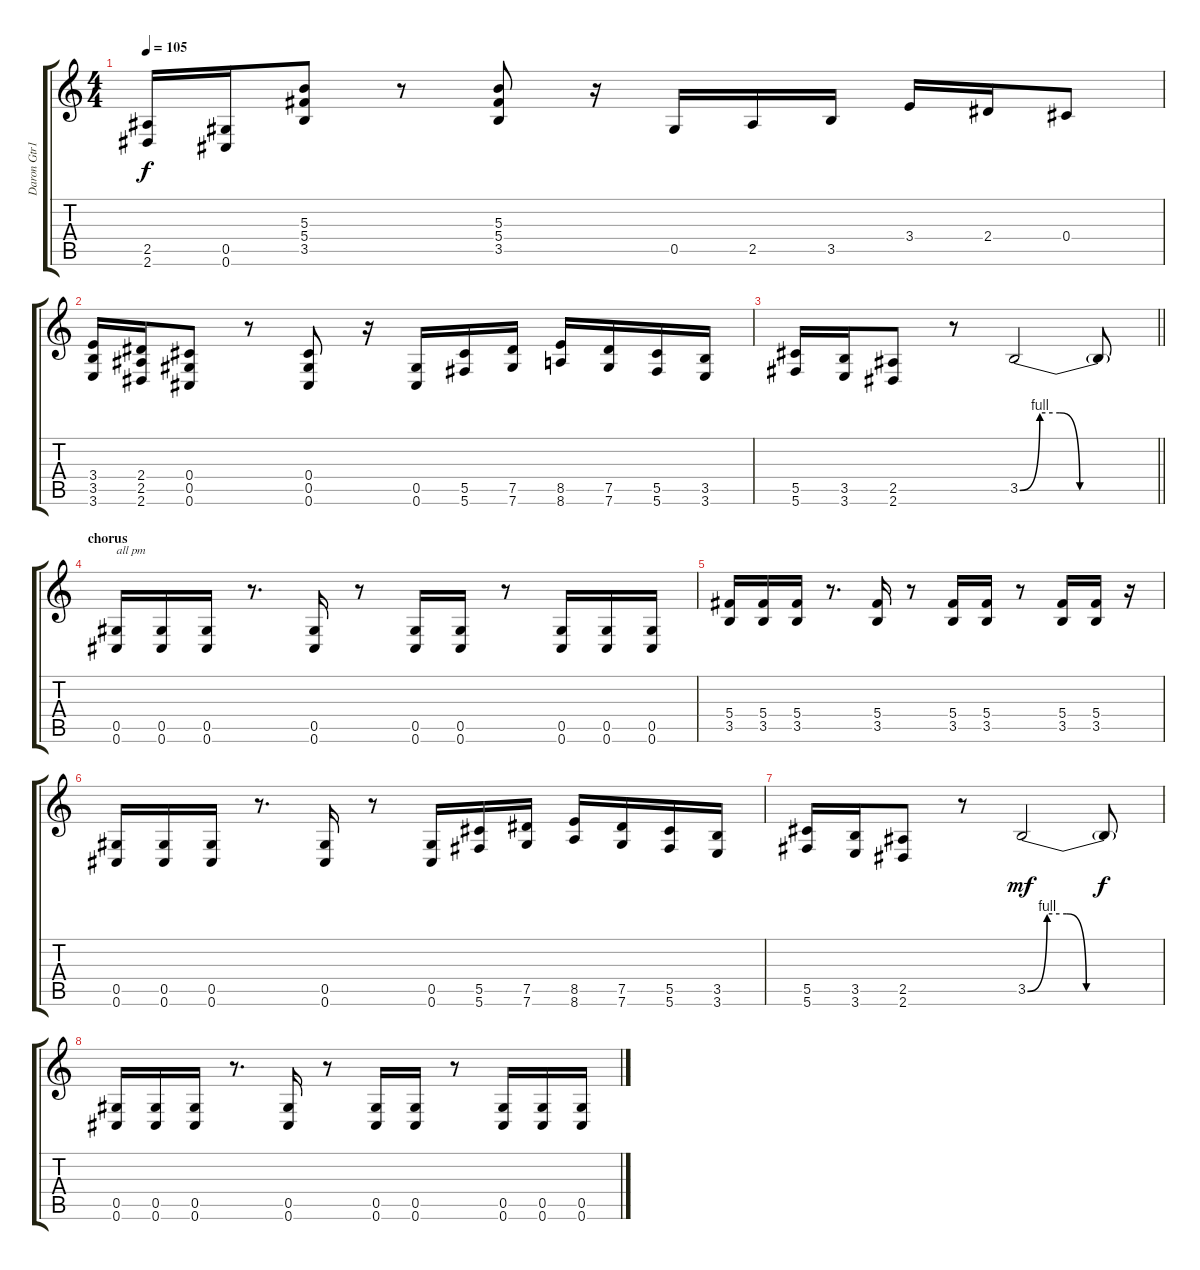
\track ("Daron Gtr1" "Daron Gtr1") {instrument distortionguitar}
\staff {score tabs}
\tuning (Eb4 Bb3 Gb3 Db3 Ab2 Db2) {hide}
\ts (4 4)
\tempo 105
\clef g2
\ks c
(2.5 2.6).16{dy f} (0.5 0.6).16 (5.3 5.4 3.5).8 r.8 (5.3 5.4 3.5).8 r.16 0.5.16 2.5.16 3.5.16 3.4.16 2.4.16 0.4.8 |
(3.4 3.5 3.6).16 (2.4 2.5 2.6).16 (0.4 0.5 0.6).8 r.8 (0.4 0.5 0.6).8 r.16 (0.5 0.6).16 (5.5 5.6).16 (7.5 7.6).16 (8.5 8.6).16 (7.5 7.6).16 (5.5 5.6).16 (3.5 3.6).16 |
\barLineRight lightlight
(5.5 5.6).16 (3.5 3.6).16 (2.5 2.6).8 r.8 3.5{be (custom 0 0 15 4 30 4 45 0 60 0)}.2 3.5{be (hold 0 0 60 0) t}.8 |
\section ("" "chorus")
(0.5 0.6).16{txt "all pm"} (0.5 0.6).16 (0.5 0.6).16 r.8{d} (0.5 0.6).16 r.8 (0.5 0.6).16 (0.5 0.6).16 r.8 (0.5 0.6).16 (0.5 0.6).16 (0.5 0.6).16 |
(5.4 3.5).16 (5.4 3.5).16 (5.4 3.5).16 r.8{d} (5.4 3.5).16 r.8 (5.4 3.5).16 (5.4 3.5).16 r.8 (5.4 3.5).16 (5.4 3.5).16 r.16 |
(0.5 0.6).16 (0.5 0.6).16 (0.5 0.6).16 r.8{d} (0.5 0.6).16 r.8 (0.5 0.6).16 (5.5 5.6).16 (7.5 7.6).16 (8.5 8.6).16 (7.5 7.6).16 (5.5 5.6).16 (3.5 3.6).16 |
(5.5 5.6).16 (3.5 3.6).16 (2.5 2.6).8 r.8 3.5{be (custom 0 0 15 4 30 4 45 0 60 0)}.2{dy mf} 3.5{be (hold 0 0 60 0) t}.8{dy f} |
(0.5 0.6).16 (0.5 0.6).16 (0.5 0.6).16 r.8{d} (0.5 0.6).16 r.8 (0.5 0.6).16 (0.5 0.6).16 r.8 (0.5 0.6).16 (0.5 0.6).16 (0.5 0.6).16
